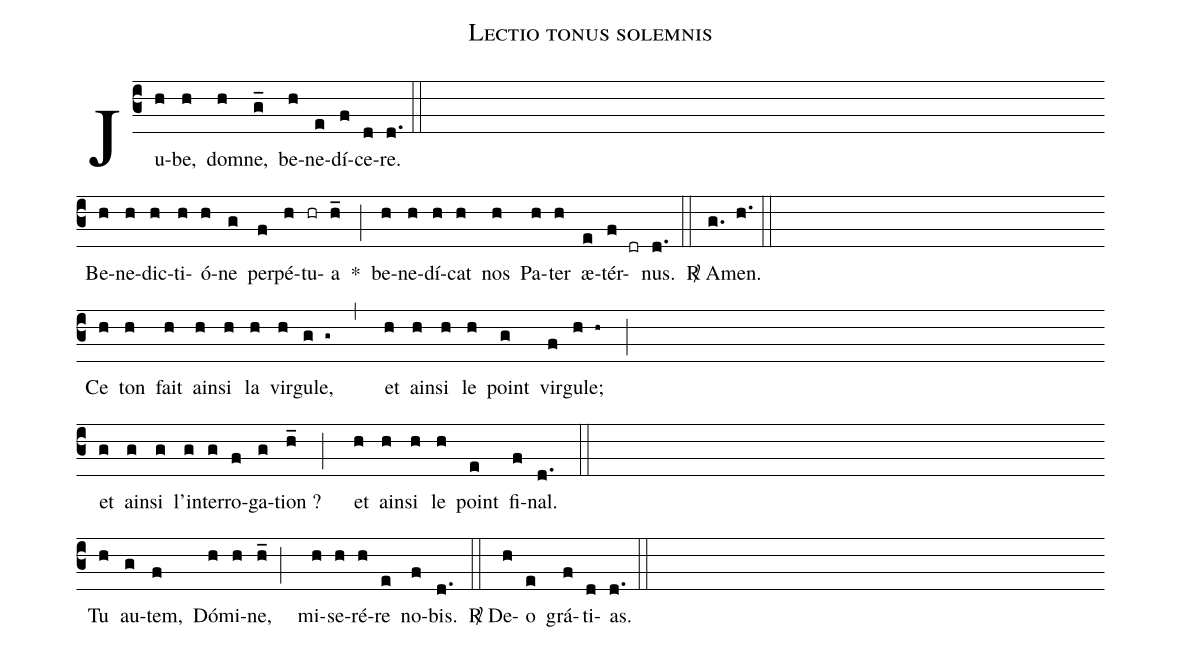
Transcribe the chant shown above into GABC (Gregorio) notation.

name:Lectio tonus solemnis;
%%
(c3) Ju(h)be,(h) dom(h)ne,(g_) be(h)ne(e)dí(f)ce(d)re.(d.) (::Z-)
Be(h)ne(h)dic(h)ti(h)ó(h)ne(g) per(f)pé(h)tu(hr)a(h_) <sp>*</sp>(;)
be(h)ne(h)dí(h)cat(h) nos(h) Pa(h)ter(h) æ(e)tér(f dr)nus.(d.) (::)
<sp>R/</sp> A(g.)men.(h.) (::Z-)

Ce(h) ton(h) fait(h) ain(h)si(h) la(h) vir(h)gule,(g g~ ,)
et(h) ain(h)si(h) le(h) point(g) vir(f)gule;(h h~ ;Z-)
et(g) ain(g)si(g) l'in(g)ter(g)ro(f)ga(g)tion ?(h_ ;)
et(h) ain(h)si(h) le(h) point(e) fi(f)nal.(d. ::Z-)

Tu(h) au(g)tem,(f) Dó(h)mi(h)ne,(h_;)
mi(h)se(h)ré(h)re(e) no(f)bis.(d.) (::)
<sp>R/</sp> De(h)o(e) grá(f)ti(d)as.(d.) (::)
